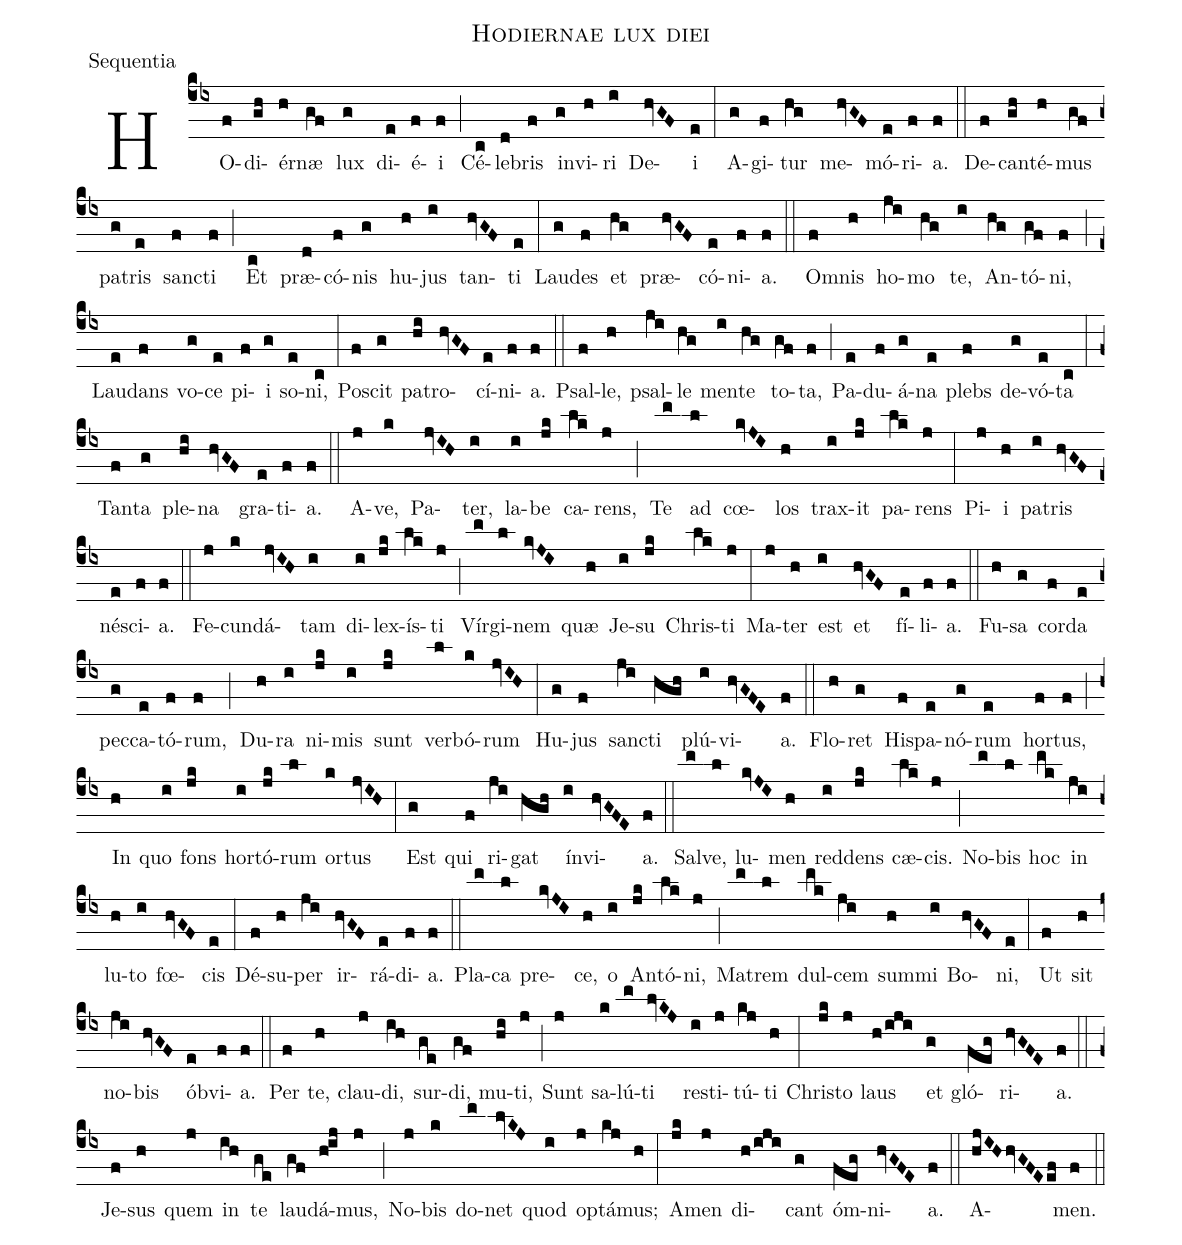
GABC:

name:Hodiernae lux diei;
office-part:Sequentia;
%%
(cb4)
HO(f)di(gh)ér(h)næ(gf) lux(g) di(e)é(f)i(f) (;) Cé(c)le(d)bris(f) in(g)vi(h)ri(i) De(hvGF)i(e) (:)
A(g)gi(f)tur(hg) me(hvGF)mó(e)ri(f)a.(f) (::)
De(f)can(gh)té(h)mus(gf) pa(g)tris(e) sanc(f)ti(f) (;)
Et(c) præ(d)có(f)nis(g) hu(h)jus(i) tan(hvGF)ti(e) (:)
Lau(g)des(f) et(hg) præ(hvGF)có(e)ni(f)a.(f) (::)
Om(f)nis(h) ho(ji)mo(hg) te,(i) An(hg)tó(gf)ni,(f) (;)
Lau(e)dans(f) vo(g)ce(e) pi(f)i(g) so(e)ni,(c) (:)
Pos(f)cit(g) pa(hi)tro(hvGF)cí(e)ni(f)a.(f) (::)
Psal(f)le,(h) psal(ji)le(hg) men(i)te(hg) to(gf)ta,(f) (;)
Pa(e)du(f)á(g)na(e) plebs(f) de(g)vó(e)ta(c) (:)
Tan(f)ta(g) ple(hi)na(hvGF) gra(e)ti(f)a.(f) (::)
A(j)ve,(k) Pa(jvIH)ter,(i) la(i)be(jk) ca(lk)rens,(j) (;)
Te(m) ad(l) cœ(kvJI)los(h) trax(i)it(jk) pa(lk)rens(j) (:)
Pi(j)i(h) pa(i)tris(hvGF) nés(e)ci(f)a.(f) (::)
Fe(j)cun(k)dá(jvIH)tam(i) di(i)lex(jk)ís(lk)ti(j) (;)
Vír(m)gi(l)nem(kvJI) quæ(h) Je(i)su(jk) Chris(lk)ti(j) (:)
Ma(j)ter(h) est(i) et(hvGF) fí(e)li(f)a.(f) (::)
Fu(h)sa(g) cor(f)da(e) pec(g)ca(e)tó(f)rum,(f) (;)
Du(h)ra(i) ni(jk)mis(i) sunt(jk) ver(l)bó(k)rum(jvIH) (:)
Hu(g)jus(f) sanc(ji)ti(hgh) plú(i)vi(hvGFE)a.(f) (::)
Flo(h)ret(g) His(f)pa(e)nó(g)rum(e) hor(f)tus,(f) (;)
In(h) quo(i) fons(jk) hor(i)tó(jk)rum(l) or(k)tus(jvIH) (:)
Est(g) qui(f) ri(ji)gat(hgh) ín(i)vi(hvGFE)a.(f) (::)
Sal(m)ve,(l) lu(kvJI)men(h) red(i)dens(jk) cæ(lk)cis.(j) (;)
No(m)bis(l) hoc(mk) in(ji) lu(h)to(i) fœ(hvGF)cis(e) (:)
Dé(f)su(h)per(ji) ir(hvGF)rá(e)di(f)a.(f) (::)
Pla(m)ca(l) pre(kvJI)ce,(h) o(i) An(jk)tó(lk)ni,(j) (;)
Ma(m)trem(l) dul(mk)cem(ji) sum(h)mi(i) Bo(hvGF)ni,(e) (:)
Ut(f) sit(h) no(ji)bis(hvGF) ób(e)vi(f)a.(f) (::)
Per(f) te,(h) clau(j)di,(ih) sur(ge)di,(gf) mu(hi)ti,(j) (;)
Sunt(j) sa(k)lú(m)ti(lvKJ) res(i)ti(j)tú(kj)ti(h) (:)
Chris(jk)to(j) laus(h/iji) et(g) gló(feg)ri(hvGFE)a.(f) (::)
Je(f)sus(h) quem(j) in(ih) te(ge) lau(gf)dá(hij)mus,(j) (;)
No(j)bis(k) do(m)net(lvKJ) quod(i) op(j)tá(kj)mus;(h) (:)
A(jk)men(j) di(h/iji)cant(g) óm(feg)ni(hvGFE)a.(f) (::)
A(hjIHhvGFEef)men.(f) (::)
